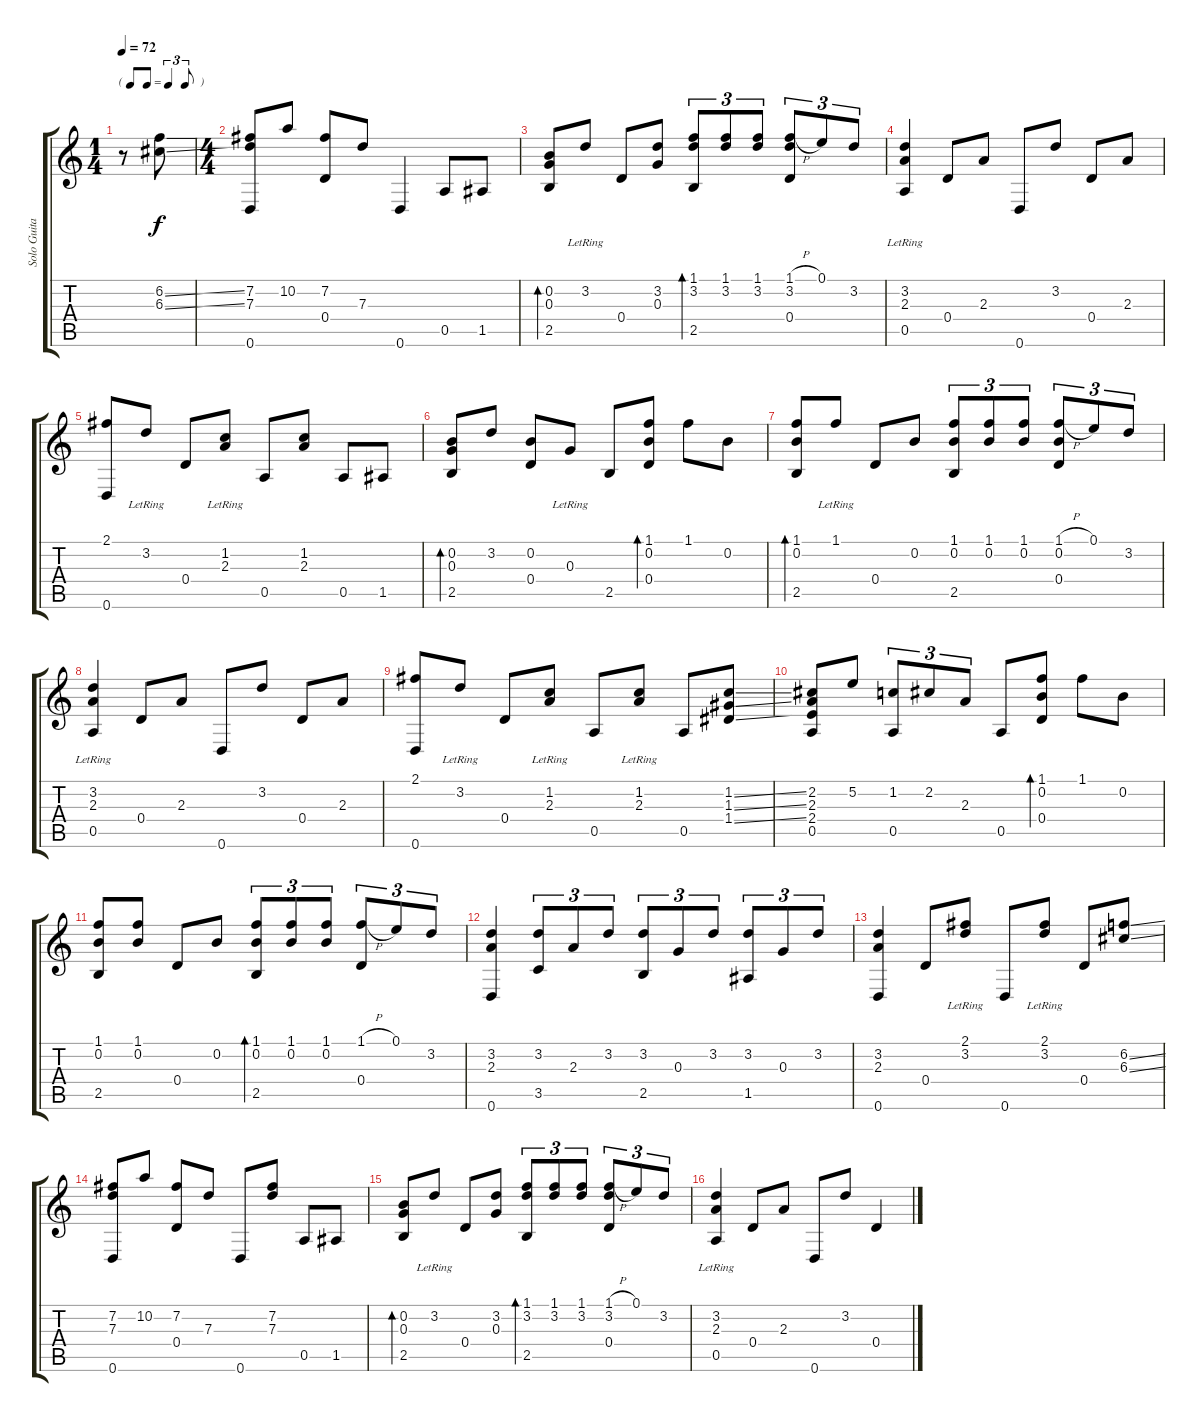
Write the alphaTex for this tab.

\track ("Solo Guitar" "Solo Guita") {instrument acousticguitarsteel}
\staff {score tabs}
\tuning (E4 B3 G3 D3 A2 D2) {hide}
\ts (1 4)
\tf triplet8th
\tempo 72
\clef g2
\ks c
r.8{dy f instrument acousticguitarsteel} (6.2{ss} 6.3{ss}).8 |
\ts (4 4)
(7.2 7.3 0.6).8 10.2.8 (7.2 0.4).8 7.3.8 0.6.4 0.5.8 1.5.8 |
(0.2 0.3 2.5).8{bd 240} 3.2{lr}.8 0.4.8 (3.2 0.3).8 (1.1 3.2 2.5).8{tu (3 2) bd 240} (1.1 3.2).8{tu (3 2)} (1.1 3.2).8{tu (3 2)} (1.1{h} 3.2 0.4).8{tu (3 2)} 0.1.8{tu (3 2)} 3.2.8{tu (3 2)} |
(3.2{lr} 2.3{lr} 0.5).4 0.4.8 2.3.8 0.6.8 3.2.8 0.4.8 2.3.8 |
(2.1 0.6).8 3.2{lr}.8 0.4.8 (1.2{lr} 2.3{lr}).8 0.5.8 (1.2 2.3).8 0.5.8 1.5.8 |
(0.2 0.3 2.5).8{bd 240} 3.2.8 (0.2 0.4).8 0.3{lr}.8 2.5.8 (1.1 0.2 0.4).8{bd 120} 1.1.8 0.2.8 |
(1.1 0.2 2.5).8{bd 240} 1.1{lr}.8 0.4.8 0.2.8 (1.1 0.2 2.5).8{tu (3 2)} (1.1 0.2).8{tu (3 2)} (1.1 0.2).8{tu (3 2)} (1.1{h} 0.2 0.4).8{tu (3 2)} 0.1.8{tu (3 2)} 3.2.8{tu (3 2)} |
(3.2{lr} 2.3{lr} 0.5).4 0.4.8 2.3.8 0.6.8 3.2.8 0.4.8 2.3.8 |
(2.1 0.6).8 3.2{lr}.8 0.4.8 (1.2{lr} 2.3{lr}).8 0.5.8 (1.2{lr} 2.3{lr}).8 0.5.8 (1.2{ss} 1.3{ss} 1.4{ss}).8 |
(2.2 2.3 2.4 0.5).8 5.2.8 (1.2 0.5).8{tu (3 2)} 2.2.8{tu (3 2)} 2.3.8{tu (3 2)} 0.5.8 (1.1 0.2 0.4).8{bd 240} 1.1.8 0.2.8 |
(1.1 0.2 2.5).8 (1.1 0.2).8 0.4.8 0.2.8 (1.1 0.2 2.5).8{tu (3 2) bd 240} (1.1 0.2).8{tu (3 2)} (1.1 0.2).8{tu (3 2)} (1.1{h} 0.4).8{tu (3 2)} 0.1.8{tu (3 2)} 3.2.8{tu (3 2)} |
(3.2 2.3 0.6).4 (3.2 3.5).8{tu (3 2)} 2.3.8{tu (3 2)} 3.2.8{tu (3 2)} (3.2 2.5).8{tu (3 2)} 0.3.8{tu (3 2)} 3.2.8{tu (3 2)} (3.2 1.5).8{tu (3 2)} 0.3.8{tu (3 2)} 3.2.8{tu (3 2)} |
(3.2 2.3 0.6).4 0.4.8 (2.1{lr} 3.2{lr}).8 0.6.8 (2.1{lr} 3.2{lr}).8 0.4.8 (6.2{ss} 6.3{ss}).8 |
(7.2 7.3 0.6).8 10.2.8 (7.2 0.4).8 7.3.8 0.6.8 (7.2 7.3).8 0.5.8 1.5.8 |
(0.2 0.3 2.5).8{bd 240} 3.2{lr}.8 0.4.8 (3.2 0.3).8 (1.1 3.2 2.5).8{tu (3 2) bd 240} (1.1 3.2).8{tu (3 2)} (1.1 3.2).8{tu (3 2)} (1.1{h} 3.2 0.4).8{tu (3 2)} 0.1.8{tu (3 2)} 3.2.8{tu (3 2)} |
(3.2{lr} 2.3{lr} 0.5).4 0.4.8 2.3.8 0.6.8 3.2.8 0.4.4
